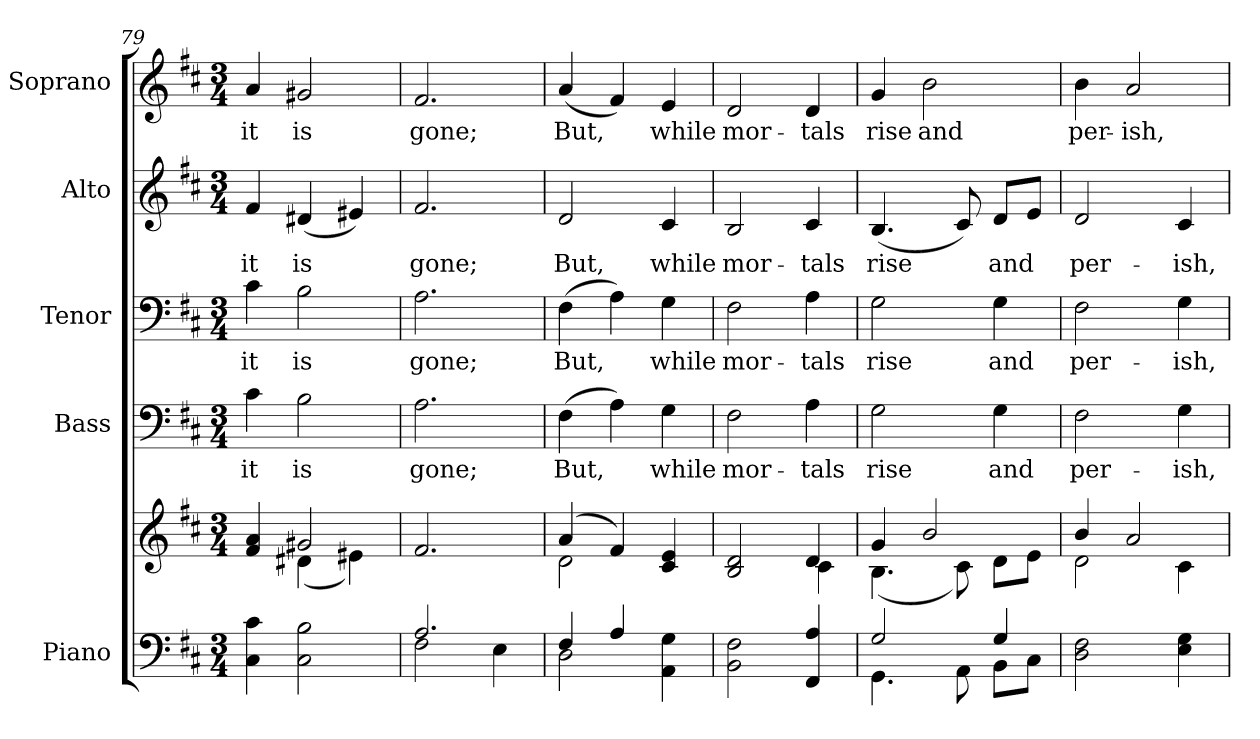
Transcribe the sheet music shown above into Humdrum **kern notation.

**kern	**kern	**kern	**text	**kern	**text	**kern	**text	**kern	**text
*part5	*part5	*part4	*part4	*part3	*part3	*part2	*part2	*part1	*part1
*staff6	*staff5	*staff4	*staff4	*staff3	*staff3	*staff2	*staff2	*staff1	*staff1
*I"Piano	*	*I"Bass	*	*I"Tenor	*	*I"Alto	*	*I"Soprano	*
*I'Pno.	*	*I'B.	*	*I'T.	*	*I'A.	*	*I'S.	*
*clefF4	*clefG2	*clefF4	*	*clefF4	*	*clefG2	*	*clefG2	*
*k[f#c#]	*k[f#c#]	*k[f#c#]	*	*k[f#c#]	*	*k[f#c#]	*	*k[f#c#]	*
*D:	*D:	*D:	*	*D:	*	*D:	*	*D:	*
*M3/4	*M3/4	*M3/4	*	*M3/4	*	*M3/4	*	*M3/4	*
=79	=79	=79	=79	=79	=79	=79	=79	=79	=79
*	*^	*	*	*	*	*	*	*	*
!	!	!	!	!LO:LY:b:color=#000000	!	!	!	!	!	!
!	!	!	!	!	!	!LO:LY:b:color=#000000	!	!	!	!
!	!	!	!	!	!	!	!	!LO:LY:b:color=#000000	!	!
!	!	!	!	!	!	!	!	!	!	!LO:LY:b:color=#000000
4C#i\ 4c#i	4f#i/ 4ai	4ryy	4c#i\	it	4c#i\	it	4f#i/	it	4ai/	it
!	!	!	!	!LO:LY:b:color=#000000	!	!	!	!	!	!
!	!	!	!	!	!	!LO:LY:b:color=#000000	!	!	!	!
!	!	!	!	!	!	!	!	!LO:LY:b:color=#000000	!	!
!	!	!	!	!	!	!	!	!	!	!LO:LY:b:color=#000000
2C#i\ 2Bi	2g#Xi/	(4d#Xi\	2Bi\	is	2Bi\	is	(4d#Xi/	is	2g#Xi/	is
.	.	4e#Xi\)	.	.	.	.	4e#Xi/)	.	.	.
*	*v	*v	*	*	*	*	*	*	*	*
=80	=80	=80	=80	=80	=80	=80	=80	=80	=80
*^	*	*	*	*	*	*	*	*	*
*	*	*^	*	*	*	*	*	*	*	*
!	!	!	!	!	!LO:LY:b:color=#000000	!	!	!	!	!	!
*	*	*v	*v	*	*	*	*	*	*	*	*
*	*	*^	*	*	*	*	*	*	*	*
!	!	!	!	!	!	!	!LO:LY:b:color=#000000	!	!	!	!
*	*	*v	*v	*	*	*	*	*	*	*	*
*	*	*^	*	*	*	*	*	*	*	*
!	!	!	!	!	!	!	!	!	!LO:LY:b:color=#000000	!	!
*	*	*v	*v	*	*	*	*	*	*	*	*
*	*	*^	*	*	*	*	*	*	*	*
!	!	!	!	!	!	!	!	!	!	!	!LO:LY:b:color=#000000
*	*	*v	*v	*	*	*	*	*	*	*	*
2.Ai/	2F#i\	2.f#i/	2.Ai\	gone;	2.Ai\	gone;	2.f#i/	gone;	2.f#i/	gone;
.	4Ei\	.	.	.	.	.	.	.	.	.
!!LO:LB:g=z
=81	=81	=81	=81	=81	=81	=81	=81	=81	=81	=81
*	*	*^	*	*	*	*	*	*	*	*
!	!	!	!	!	!LO:LY:b:color=#000000	!	!	!	!	!	!
!	!	!	!	!	!	!	!LO:LY:b:color=#000000	!	!	!	!
!	!	!	!	!	!	!	!	!	!LO:LY:b:color=#000000	!	!
!	!	!	!	!	!	!	!	!	!	!	!LO:LY:b:color=#000000
4F#i/	2Di\	(4ai/	2di\	(4F#i\	But,	(4F#i\	But,	2di/	But,	(4ai/	But,
4Ai/	.	4f#i/)	.	4Ai\)	.	4Ai\)	.	.	.	4f#i/)	.
!	!	!	!	!	!LO:LY:b:color=#000000	!	!	!	!	!	!
!	!	!	!	!	!	!	!LO:LY:b:color=#000000	!	!	!	!
!	!	!	!	!	!	!	!	!	!LO:LY:b:color=#000000	!	!
!	!	!	!	!	!	!	!	!	!	!	!LO:LY:b:color=#000000
4AAi\ 4Gi	4ryy	4c#i/ 4ei	4ryy	4Gi\	while	4Gi\	while	4c#i/	while	4ei/	while
*v	*v	*	*	*	*	*	*	*	*	*	*
=82	=82	=82	=82	=82	=82	=82	=82	=82	=82	=82
*^	*	*	*	*	*	*	*	*	*	*
!	!	!	!	!	!LO:LY:b:color=#000000	!	!	!	!	!	!
*v	*v	*	*	*	*	*	*	*	*	*	*
*^	*	*	*	*	*	*	*	*	*	*
!	!	!	!	!	!	!	!LO:LY:b:color=#000000	!	!	!	!
*v	*v	*	*	*	*	*	*	*	*	*	*
*^	*	*	*	*	*	*	*	*	*	*
!	!	!	!	!	!	!	!	!	!LO:LY:b:color=#000000	!	!
*v	*v	*	*	*	*	*	*	*	*	*	*
*^	*	*	*	*	*	*	*	*	*	*
!	!	!	!	!	!	!	!	!	!	!	!LO:LY:b:color=#000000
*v	*v	*	*	*	*	*	*	*	*	*	*
2BBi\ 2F#i	2Bi/ 2di	2ryy	2F#i\	mor-	2F#i\	mor-	2Bi/	mor-	2di/	mor-
!	!	!	!	!LO:LY:b:color=#000000	!	!	!	!	!	!
!	!	!	!	!	!	!LO:LY:b:color=#000000	!	!	!	!
!	!	!	!	!	!	!	!	!LO:LY:b:color=#000000	!	!
!	!	!	!	!	!	!	!	!	!	!LO:LY:b:color=#000000
4FF#i/ 4Ai	4di/	4c#i\	4Ai\	-tals	4Ai\	-tals	4c#i/	-tals	4di/	-tals
=83	=83	=83	=83	=83	=83	=83	=83	=83	=83	=83
*^	*	*	*	*	*	*	*	*	*	*
!	!	!	!	!	!LO:LY:b:color=#000000	!	!	!	!	!	!
!	!	!	!	!	!	!	!LO:LY:b:color=#000000	!	!	!	!
!	!	!	!	!	!	!	!	!	!LO:LY:b:color=#000000	!	!
!	!	!	!	!	!	!	!	!	!	!	!LO:LY:b:color=#000000
2Gi/	4.GGi\	4gi/	(4.Bi\	2Gi\	rise	2Gi\	rise	(4.Bi/	rise	4gi/	rise
!	!	!	!	!	!	!	!	!	!	!	!LO:LY:b:color=#000000
.	.	2bi/	.	.	.	.	.	.	.	2bi\	and
.	8AAi\	.	8c#i\)	.	.	.	.	8c#i/)	.	.	.
!	!	!	!	!	!LO:LY:b:color=#000000	!	!	!	!	!	!
!	!	!	!	!	!	!	!LO:LY:b:color=#000000	!	!	!	!
!	!	!	!	!	!	!	!	!	!LO:LY:b:color=#000000	!	!
4Gi/	8BBi\L	.	8di\L	4Gi\	and	4Gi\	and	8di/L	and	.	.
.	8C#i\J	.	8ei\J	.	.	.	.	8ei/J	.	.	.
*v	*v	*	*	*	*	*	*	*	*	*	*
=84	=84	=84	=84	=84	=84	=84	=84	=84	=84	=84
*^	*	*	*	*	*	*	*	*	*	*
!	!	!	!	!	!LO:LY:b:color=#000000	!	!	!	!	!	!
*v	*v	*	*	*	*	*	*	*	*	*	*
*^	*	*	*	*	*	*	*	*	*	*
!	!	!	!	!	!	!	!LO:LY:b:color=#000000	!	!	!	!
*v	*v	*	*	*	*	*	*	*	*	*	*
*^	*	*	*	*	*	*	*	*	*	*
!	!	!	!	!	!	!	!	!	!LO:LY:b:color=#000000	!	!
*v	*v	*	*	*	*	*	*	*	*	*	*
*^	*	*	*	*	*	*	*	*	*	*
!	!	!	!	!	!	!	!	!	!	!	!LO:LY:b:color=#000000
*v	*v	*	*	*	*	*	*	*	*	*	*
2Di\ 2F#i	4bi/	2di\	2F#i\	per-	2F#i\	per-	2di/	per-	4bi\	per-
!	!	!	!	!	!	!	!	!	!	!LO:LY:b:color=#000000
.	2ai/	.	.	.	.	.	.	.	2ai/	-ish,
!	!	!	!	!LO:LY:b:color=#000000	!	!	!	!	!	!
!	!	!	!	!	!	!LO:LY:b:color=#000000	!	!	!	!
!	!	!	!	!	!	!	!	!LO:LY:b:color=#000000	!	!
4Ei\ 4Gi	.	4c#i\	4Gi\	-ish,	4Gi\	-ish,	4c#i/	-ish,	.	.
*	*v	*v	*	*	*	*	*	*	*	*
=	=	=	=	=	=	=	=	=	=
*-	*-	*-	*-	*-	*-	*-	*-	*-	*-
